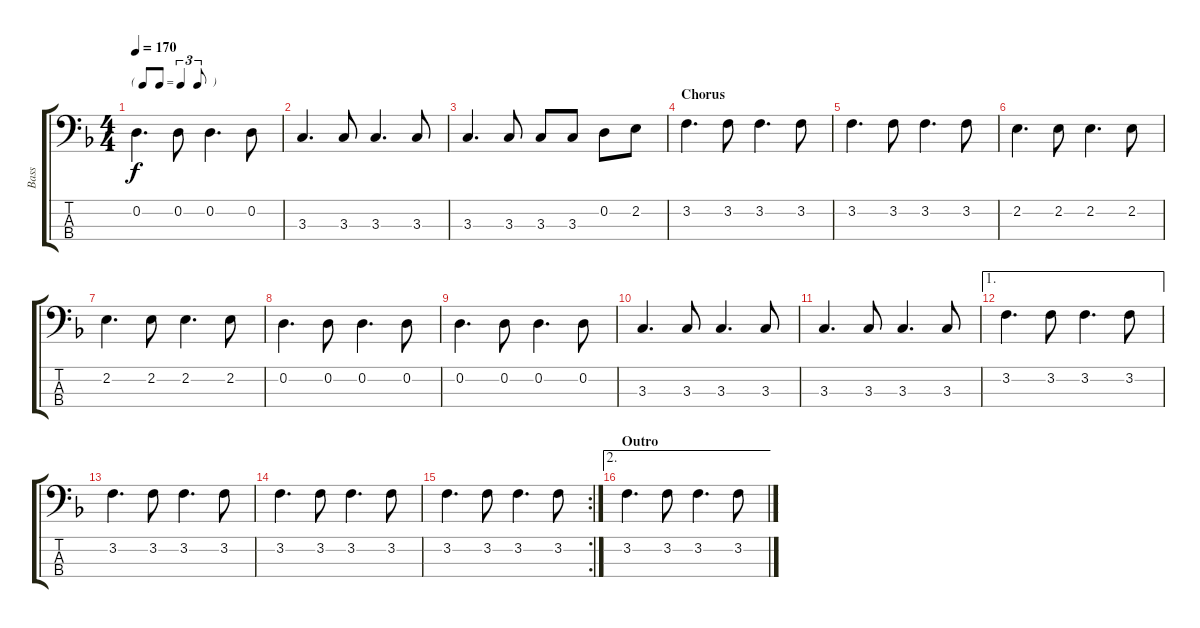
\track ("Bass" "Bass") {instrument electricbassfinger}
\staff {score tabs}
\tuning (G2 D2 A1 E1) {hide}
\ts (4 4)
\tf triplet8th
\tempo 170
\clef f4
\ks f
0.2.4{d dy f} 0.2.8 0.2.4{d} 0.2.8 |
3.3.4{d} 3.3.8 3.3.4{d} 3.3.8 |
3.3.4{d} 3.3.8 3.3.8 3.3.8 0.2.8 2.2.8 |
\section ("" "Chorus")
3.2.4{d} 3.2.8 3.2.4{d} 3.2.8 |
3.2.4{d} 3.2.8 3.2.4{d} 3.2.8 |
2.2.4{d} 2.2.8 2.2.4{d} 2.2.8 |
2.2.4{d} 2.2.8 2.2.4{d} 2.2.8 |
0.2.4{d} 0.2.8 0.2.4{d} 0.2.8 |
0.2.4{d} 0.2.8 0.2.4{d} 0.2.8 |
3.3.4{d} 3.3.8 3.3.4{d} 3.3.8 |
3.3.4{d} 3.3.8 3.3.4{d} 3.3.8 |
\ae 1
3.2.4{d} 3.2.8 3.2.4{d} 3.2.8 |
3.2.4{d} 3.2.8 3.2.4{d} 3.2.8 |
3.2.4{d} 3.2.8 3.2.4{d} 3.2.8 |
\rc 2
3.2.4{d} 3.2.8 3.2.4{d} 3.2.8 |
\ae 2
\section ("" "Outro")
3.2.4{d} 3.2.8 3.2.4{d} 3.2.8
